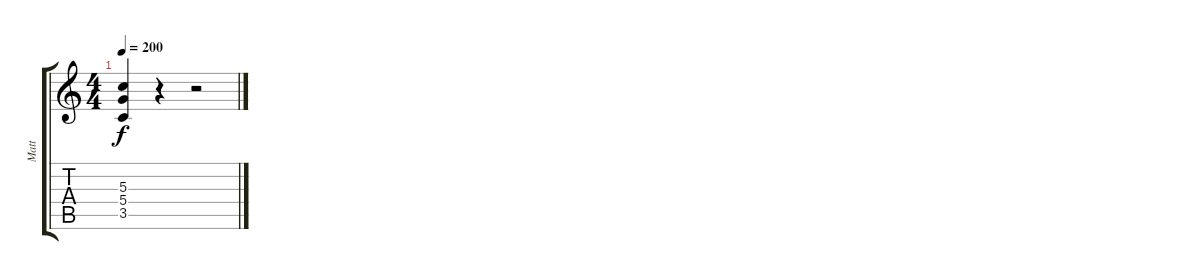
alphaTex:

\track ("Matt" "Matt") {instrument distortionguitar}
\staff {score tabs}
\tuning (E4 B3 G3 D3 A2 E2) {hide}
\ts (4 4)
\tempo 200
\clef g2
\ks c
(5.3 5.4 3.5).4{dy f} r.4 r.2
